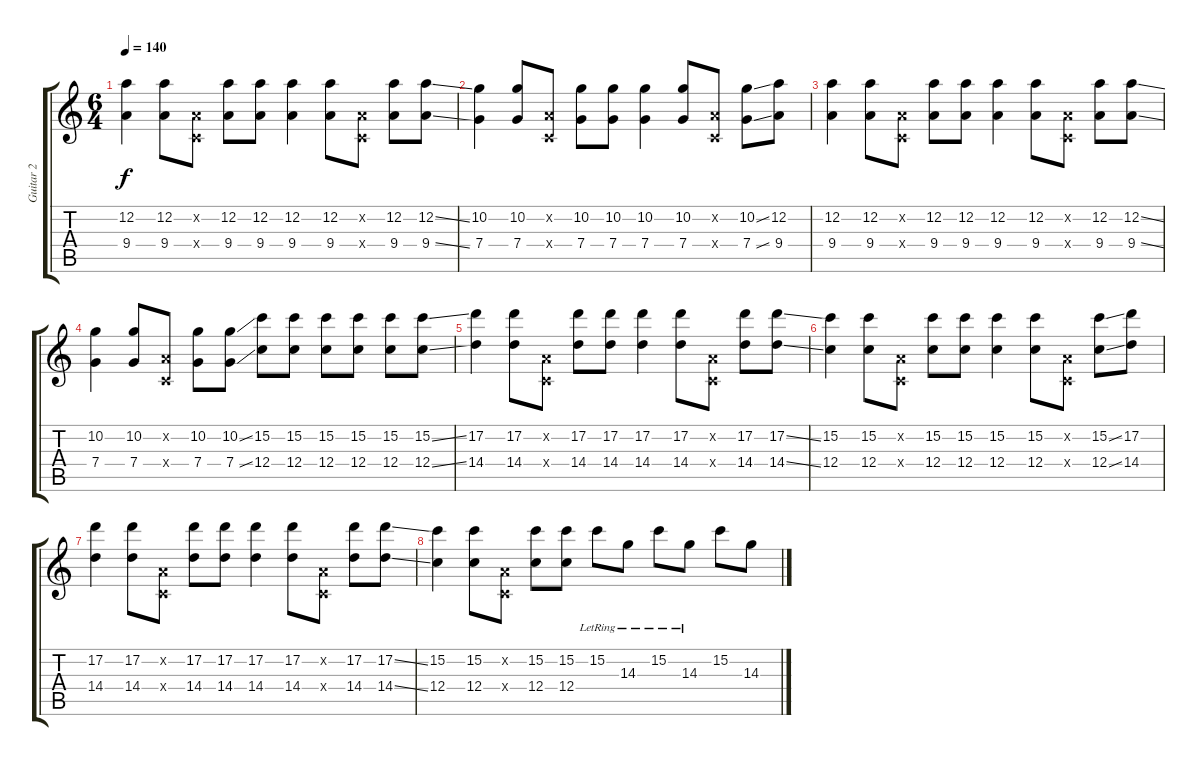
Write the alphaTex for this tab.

\track ("Guitar 2" "Guitar 2") {instrument distortionguitar}
\staff {score tabs}
\tuning (D4 A3 F3 C3 G2 C2) {hide}
\ts (6 4)
\section ("" "")
\tempo 140
\clef g2
\ks c
(12.2 9.4).4{dy f} (12.2 9.4).8 (0.2{x} 0.4{x}).8 (12.2 9.4).8 (12.2 9.4).8 (12.2 9.4).4 (12.2 9.4).8 (0.2{x} 0.4{x}).8 (12.2 9.4).8 (12.2{ss} 9.4{ss}).8 |
(10.2 7.4).4 (10.2 7.4).8 (0.2{x} 0.4{x}).8 (10.2 7.4).8 (10.2 7.4).8 (10.2 7.4).4 (10.2 7.4).8 (0.2{x} 0.4{x}).8 (10.2{ss} 7.4{ss}).8 (12.2 9.4).8 |
(12.2 9.4).4 (12.2 9.4).8 (0.2{x} 0.4{x}).8 (12.2 9.4).8 (12.2 9.4).8 (12.2 9.4).4 (12.2 9.4).8 (0.2{x} 0.4{x}).8 (12.2 9.4).8 (12.2{ss} 9.4{ss}).8 |
(10.2 7.4).4 (10.2 7.4).8 (0.2{x} 0.4{x}).8 (10.2 7.4).8 (10.2{ss} 7.4{ss}).8 (15.2 12.4).8 (15.2 12.4).8 (15.2 12.4).8 (15.2 12.4).8 (15.2 12.4).8 (15.2{ss} 12.4{ss}).8 |
(17.2 14.4).4 (17.2 14.4).8 (0.2{x} 0.4{x}).8 (17.2 14.4).8 (17.2 14.4).8 (17.2 14.4).4 (17.2 14.4).8 (0.2{x} 0.4{x}).8 (17.2 14.4).8 (17.2{ss} 14.4{ss}).8 |
(15.2 12.4).4 (15.2 12.4).8 (0.2{x} 0.4{x}).8 (15.2 12.4).8 (15.2 12.4).8 (15.2 12.4).4 (15.2 12.4).8 (0.2{x} 0.4{x}).8 (15.2{ss} 12.4{ss}).8 (17.2 14.4).8 |
(17.2 14.4).4 (17.2 14.4).8 (0.2{x} 0.4{x}).8 (17.2 14.4).8 (17.2 14.4).8 (17.2 14.4).4 (17.2 14.4).8 (0.2{x} 0.4{x}).8 (17.2 14.4).8 (17.2{ss} 14.4{ss}).8 |
(15.2 12.4).4 (15.2 12.4).8 (0.2{x} 0.4{x}).8 (15.2 12.4).8 (15.2 12.4).8 15.2{lr}.8 14.3{lr}.8 15.2{lr}.8 14.3{lr}.8 15.2.8 14.3.8
